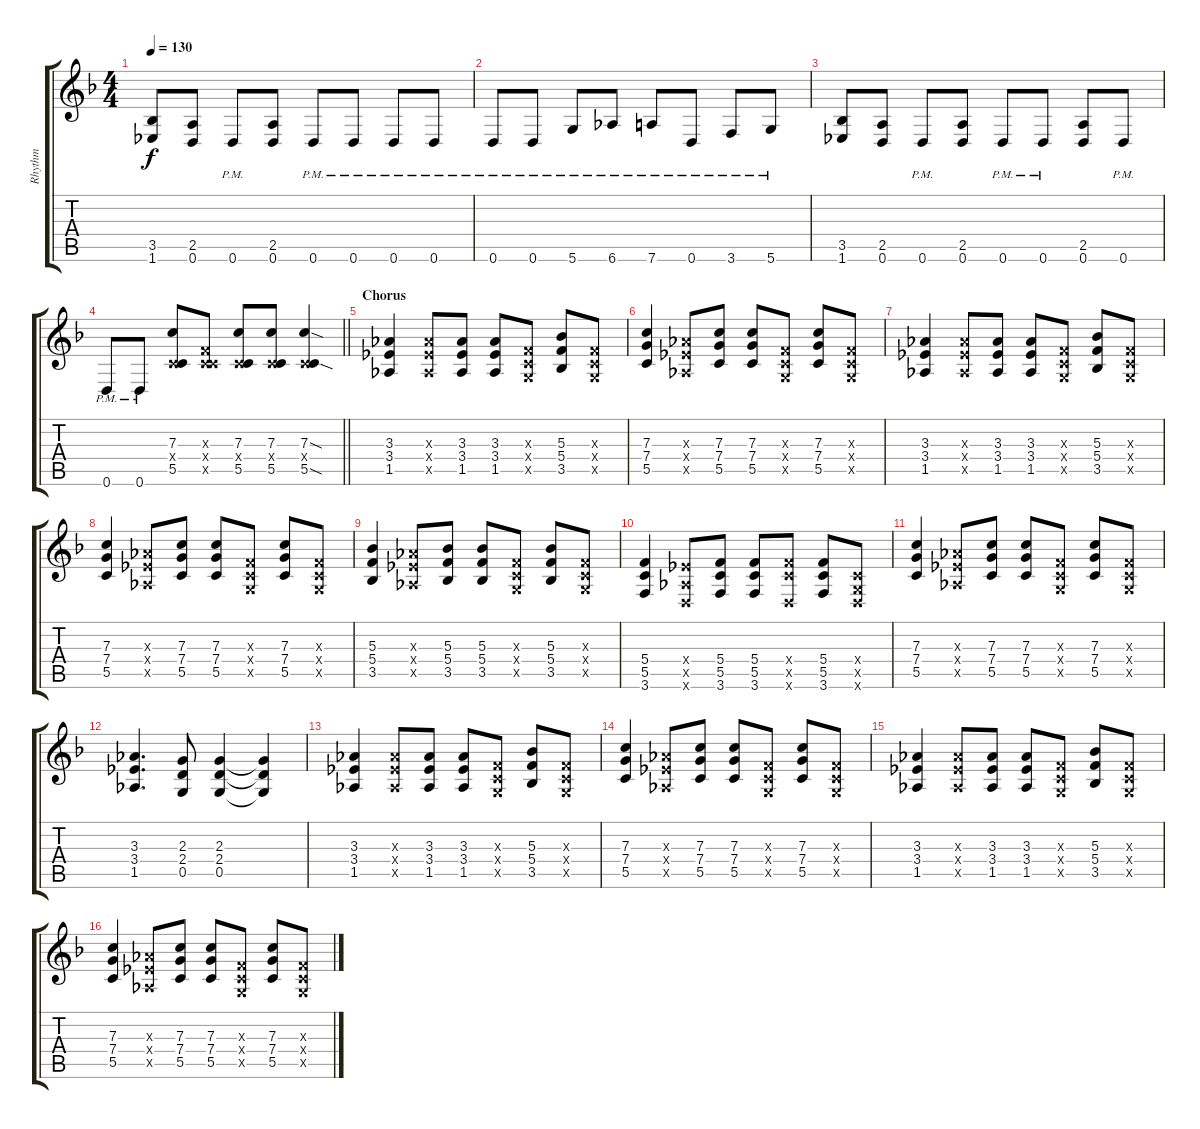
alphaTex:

\track ("Rhythm" "Rhythm") {instrument overdrivenguitar}
\staff {score tabs}
\tuning (D4 A3 F3 C3 G2 D2) {hide}
\ts (4 4)
\tempo 130
\clef g2
\ks dminor
(3.5 1.6).8{dy f} (2.5 0.6).8 0.6{pm}.8 (2.5 0.6).8 0.6{pm}.8 0.6{pm}.8 0.6{pm}.8 0.6{pm}.8 |
0.6{pm}.8 0.6{pm}.8 5.6{pm}.8 6.6{pm}.8 7.6{pm}.8 0.6{pm}.8 3.6{pm}.8 5.6{pm}.8 |
(3.5 1.6).8 (2.5 0.6).8 0.6{pm}.8 (2.5 0.6).8 0.6{pm}.8 0.6{pm}.8 (2.5 0.6).8 0.6{pm}.8 |
\barLineRight lightlight
0.6{pm}.8 0.6{pm}.8 (7.3 0.4{x} 5.5).8 (0.3{x} 0.4{x} 5.5{x}).8 (7.3 0.4{x} 5.5).8 (7.3 0.4{x} 5.5).8 (7.3{sod} 0.4{x} 5.5{sod}).4 |
\section ("" "Chorus")
(3.3 3.4 1.5).4 (3.3{x} 3.4{x} 1.5{x}).8 (3.3 3.4 1.5).8 (3.3 3.4 1.5).8 (0.3{x} 0.4{x} 0.5{x}).8 (5.3 5.4 3.5).8 (0.3{x} 0.4{x} 0.5{x}).8 |
(7.3 7.4 5.5).4 (3.3{x} 3.4{x} 1.5{x}).8 (7.3 7.4 5.5).8 (7.3 7.4 5.5).8 (0.3{x} 0.4{x} 0.5{x}).8 (7.3 7.4 5.5).8 (0.3{x} 0.4{x} 0.5{x}).8 |
(3.3 3.4 1.5).4 (3.3{x} 3.4{x} 1.5{x}).8 (3.3 3.4 1.5).8 (3.3 3.4 1.5).8 (0.3{x} 0.4{x} 0.5{x}).8 (5.3 5.4 3.5).8 (0.3{x} 0.4{x} 0.5{x}).8 |
(7.3 7.4 5.5).4 (3.3{x} 3.4{x} 1.5{x}).8 (7.3 7.4 5.5).8 (7.3 7.4 5.5).8 (0.3{x} 0.4{x} 0.5{x}).8 (7.3 7.4 5.5).8 (0.3{x} 0.4{x} 0.5{x}).8 |
(5.3 5.4 3.5).4 (3.3{x} 3.4{x} 1.5{x}).8 (5.3 5.4 3.5).8 (5.3 5.4 3.5).8 (0.3{x} 0.4{x} 0.5{x}).8 (5.3 5.4 3.5).8 (0.3{x} 0.4{x} 0.5{x}).8 |
(5.4 5.5 3.6).4 (3.4{x} 1.5{x} 0.6{x}).8 (5.4 5.5 3.6).8 (5.4 5.5 3.6).8 (5.4{x} 5.5{x} 0.6{x}).8 (5.4 5.5 3.6).8 (0.4{x} 0.5{x} 0.6{x}).8 |
(7.3 7.4 5.5).4 (3.3{x} 3.4{x} 1.5{x}).8 (7.3 7.4 5.5).8 (7.3 7.4 5.5).8 (0.3{x} 0.4{x} 0.5{x}).8 (7.3 7.4 5.5).8 (0.3{x} 0.4{x} 0.5{x}).8 |
(3.3 3.4 1.5).4{d} (2.3 2.4 0.5).8 (2.3 2.4 0.5).4 (2.3{t} 2.4{t} 0.5{t}).4 |
(3.3 3.4 1.5).4 (3.3{x} 3.4{x} 1.5{x}).8 (3.3 3.4 1.5).8 (3.3 3.4 1.5).8 (0.3{x} 0.4{x} 0.5{x}).8 (5.3 5.4 3.5).8 (0.3{x} 0.4{x} 0.5{x}).8 |
(7.3 7.4 5.5).4 (3.3{x} 3.4{x} 1.5{x}).8 (7.3 7.4 5.5).8 (7.3 7.4 5.5).8 (0.3{x} 0.4{x} 0.5{x}).8 (7.3 7.4 5.5).8 (0.3{x} 0.4{x} 0.5{x}).8 |
(3.3 3.4 1.5).4 (3.3{x} 3.4{x} 1.5{x}).8 (3.3 3.4 1.5).8 (3.3 3.4 1.5).8 (0.3{x} 0.4{x} 0.5{x}).8 (5.3 5.4 3.5).8 (0.3{x} 0.4{x} 0.5{x}).8 |
(7.3 7.4 5.5).4 (3.3{x} 3.4{x} 1.5{x}).8 (7.3 7.4 5.5).8 (7.3 7.4 5.5).8 (0.3{x} 0.4{x} 0.5{x}).8 (7.3 7.4 5.5).8 (0.3{x} 0.4{x} 0.5{x}).8
